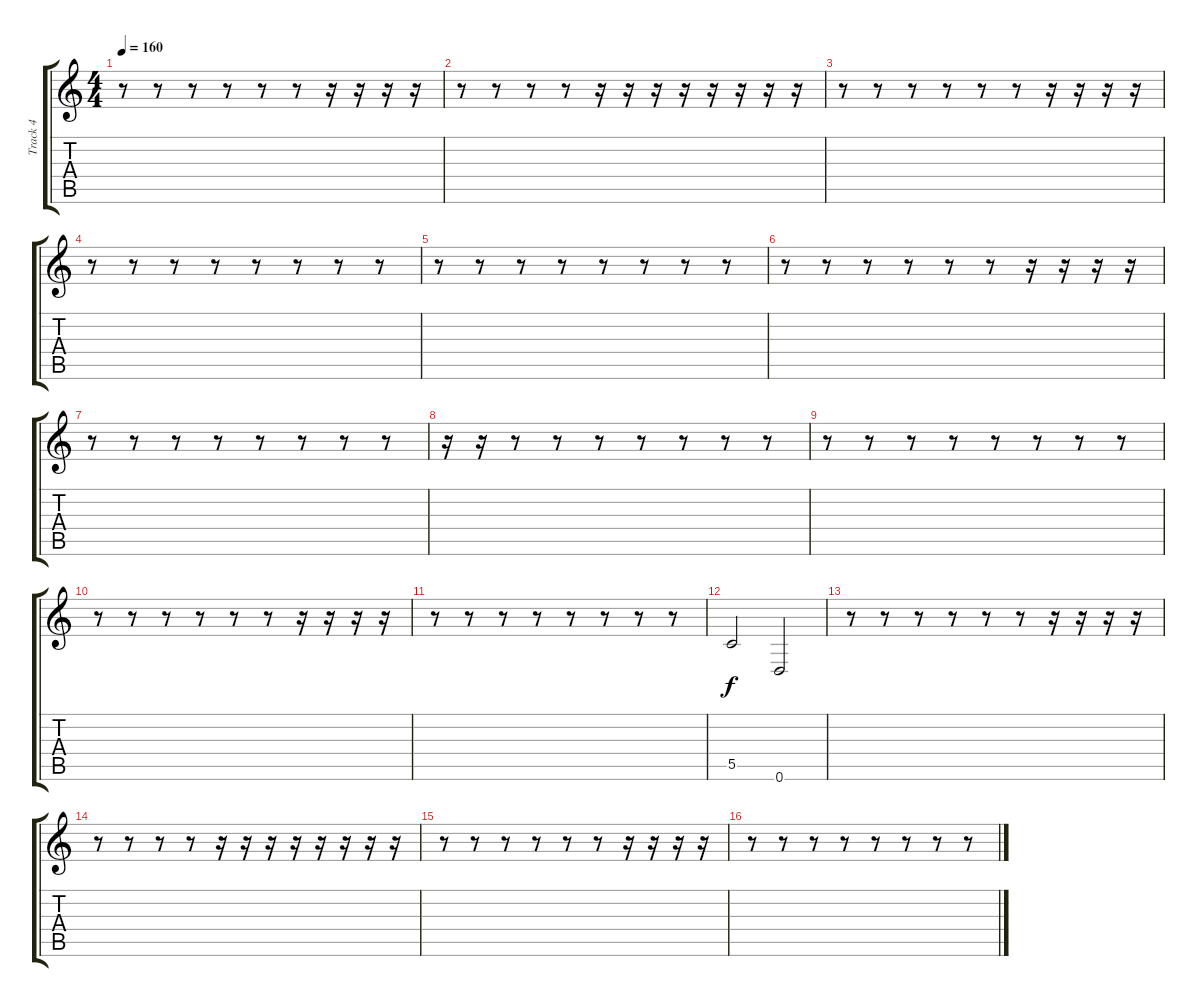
\track ("Track 4" "Track 4") {instrument electricbasspick}
\staff {score tabs}
\tuning (D4 A3 F3 C3 G2 D2) {hide}
\ts (4 4)
\tempo 160
\clef g2
\ks c
r.8{dy f} r.8 r.8 r.8 r.8 r.8 r.16 r.16 r.16 r.16 |
r.8 r.8 r.8 r.8 r.16 r.16 r.16 r.16 r.16 r.16 r.16 r.16 |
r.8 r.8 r.8 r.8 r.8 r.8 r.16 r.16 r.16 r.16 |
r.8 r.8 r.8 r.8 r.8 r.8 r.8 r.8 |
r.8 r.8 r.8 r.8 r.8 r.8 r.8 r.8 |
r.8 r.8 r.8 r.8 r.8 r.8 r.16 r.16 r.16 r.16 |
r.8 r.8 r.8 r.8 r.8 r.8 r.8 r.8 |
r.16 r.16 r.8 r.8 r.8 r.8 r.8 r.8 r.8 |
r.8 r.8 r.8 r.8 r.8 r.8 r.8 r.8 |
r.8 r.8 r.8 r.8 r.8 r.8 r.16 r.16 r.16 r.16 |
r.8 r.8 r.8 r.8 r.8 r.8 r.8 r.8 |
5.5.2 0.6.2 |
r.8 r.8 r.8 r.8 r.8 r.8 r.16 r.16 r.16 r.16 |
r.8 r.8 r.8 r.8 r.16 r.16 r.16 r.16 r.16 r.16 r.16 r.16 |
r.8 r.8 r.8 r.8 r.8 r.8 r.16 r.16 r.16 r.16 |
r.8 r.8 r.8 r.8 r.8 r.8 r.8 r.8
